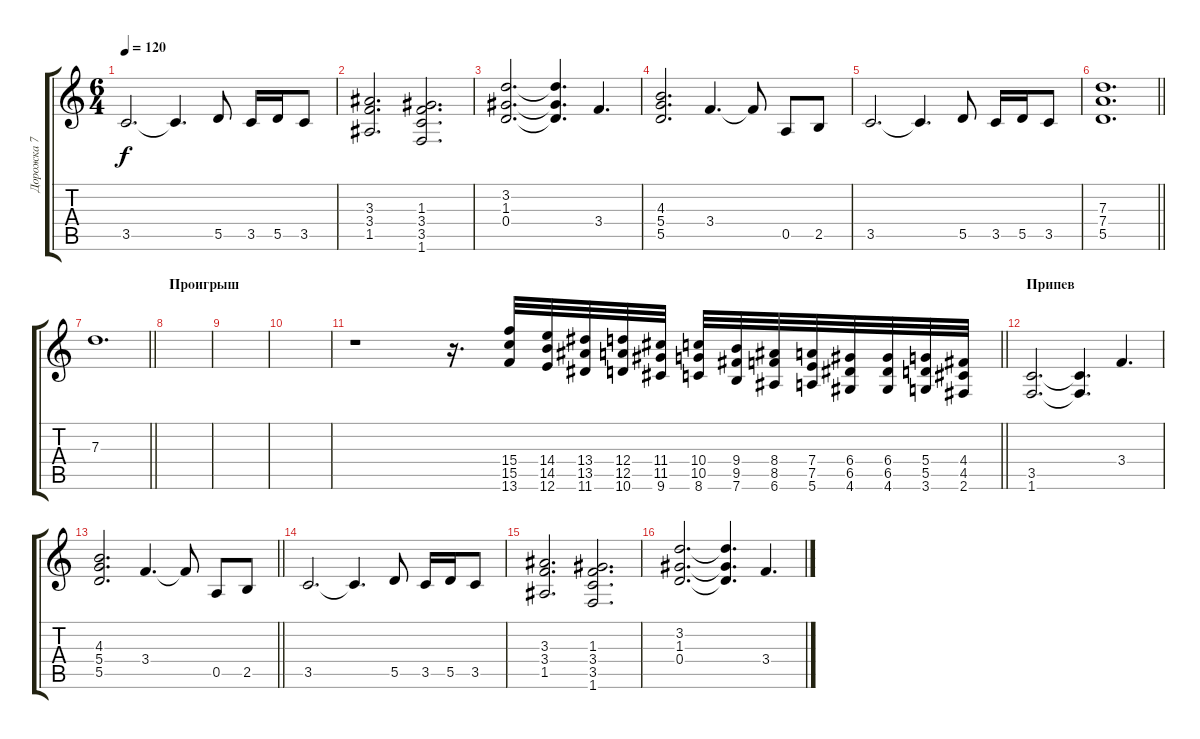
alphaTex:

\track ("Дорожка 7" "Дорожка 7") {instrument distortionguitar}
\staff {score tabs}
\tuning (E4 B3 G3 D3 A2 E2) {hide}
\ts (6 4)
\tempo 120
\clef g2
\ks c
3.5.2{d dy f} 3.5{t}.4{d} 5.5.8 3.5.16 5.5.16 3.5.8 |
(3.3 3.4 1.5).2{d} (1.3 3.4 3.5 1.6).2{d} |
(3.2 1.3 0.4).2{d} (3.2{t} 1.3{t} 0.4{t}).4{d} 3.4.4{d} |
(4.3 5.4 5.5).2{d} 3.4.4{d} 3.4{t}.8 0.5.8 2.5.8 |
3.5.2{d} 3.5{t}.4{d} 5.5.8 3.5.16 5.5.16 3.5.8 |
\barLineRight lightlight
(7.3 7.4 5.5).1{d} |
\barLineRight lightlight
7.3.1{d} |
\section ("" "Проигрыш")
|
|
|
\barLineRight lightlight
r.1 r.16{d} (15.4 15.5 13.6).32 (14.4 14.5 12.6).32 (13.4 13.5 11.6).32 (12.4 12.5 10.6).32 (11.4 11.5 9.6).32 (10.4 10.5 8.6).32 (9.4 9.5 7.6).32 (8.4 8.5 6.6).32 (7.4 7.5 5.6).32 (6.4 6.5 4.6).32 (6.4 6.5 4.6).32 (5.4 5.5 3.6).32 (4.4 4.5 2.6).32 |
\section ("" "Припев")
(3.5 1.6).2{d} (3.5{t} 1.6{t}).4{d} 3.4.4{d} |
\barLineRight lightlight
(4.3 5.4 5.5).2{d} 3.4.4{d} 3.4{t}.8 0.5.8 2.5.8 |
3.5.2{d} 3.5{t}.4{d} 5.5.8 3.5.16 5.5.16 3.5.8 |
(3.3 3.4 1.5).2{d} (1.3 3.4 3.5 1.6).2{d} |
(3.2 1.3 0.4).2{d} (3.2{t} 1.3{t} 0.4{t}).4{d} 3.4.4{d}
